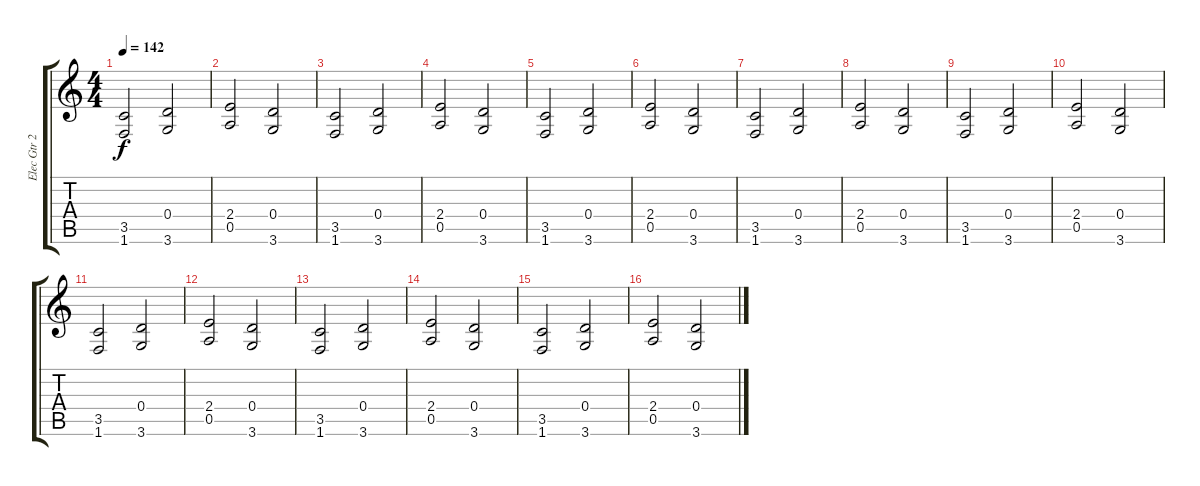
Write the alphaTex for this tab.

\track ("Elec Gtr 2" "Elec Gtr 2") {instrument overdrivenguitar}
\staff {score tabs}
\tuning (E4 B3 G3 D3 A2 E2) {hide}
\ts (4 4)
\tempo 142
\clef g2
\ks c
(3.5 1.6).2{dy f} (0.4 3.6).2 |
(2.4 0.5).2 (0.4 3.6).2 |
(3.5 1.6).2 (0.4 3.6).2 |
(2.4 0.5).2 (0.4 3.6).2 |
(3.5 1.6).2 (0.4 3.6).2 |
(2.4 0.5).2 (0.4 3.6).2 |
(3.5 1.6).2 (0.4 3.6).2 |
(2.4 0.5).2 (0.4 3.6).2 |
(3.5 1.6).2 (0.4 3.6).2 |
(2.4 0.5).2 (0.4 3.6).2 |
(3.5 1.6).2 (0.4 3.6).2 |
(2.4 0.5).2 (0.4 3.6).2 |
(3.5 1.6).2 (0.4 3.6).2 |
(2.4 0.5).2 (0.4 3.6).2 |
(3.5 1.6).2 (0.4 3.6).2 |
(2.4 0.5).2 (0.4 3.6).2
